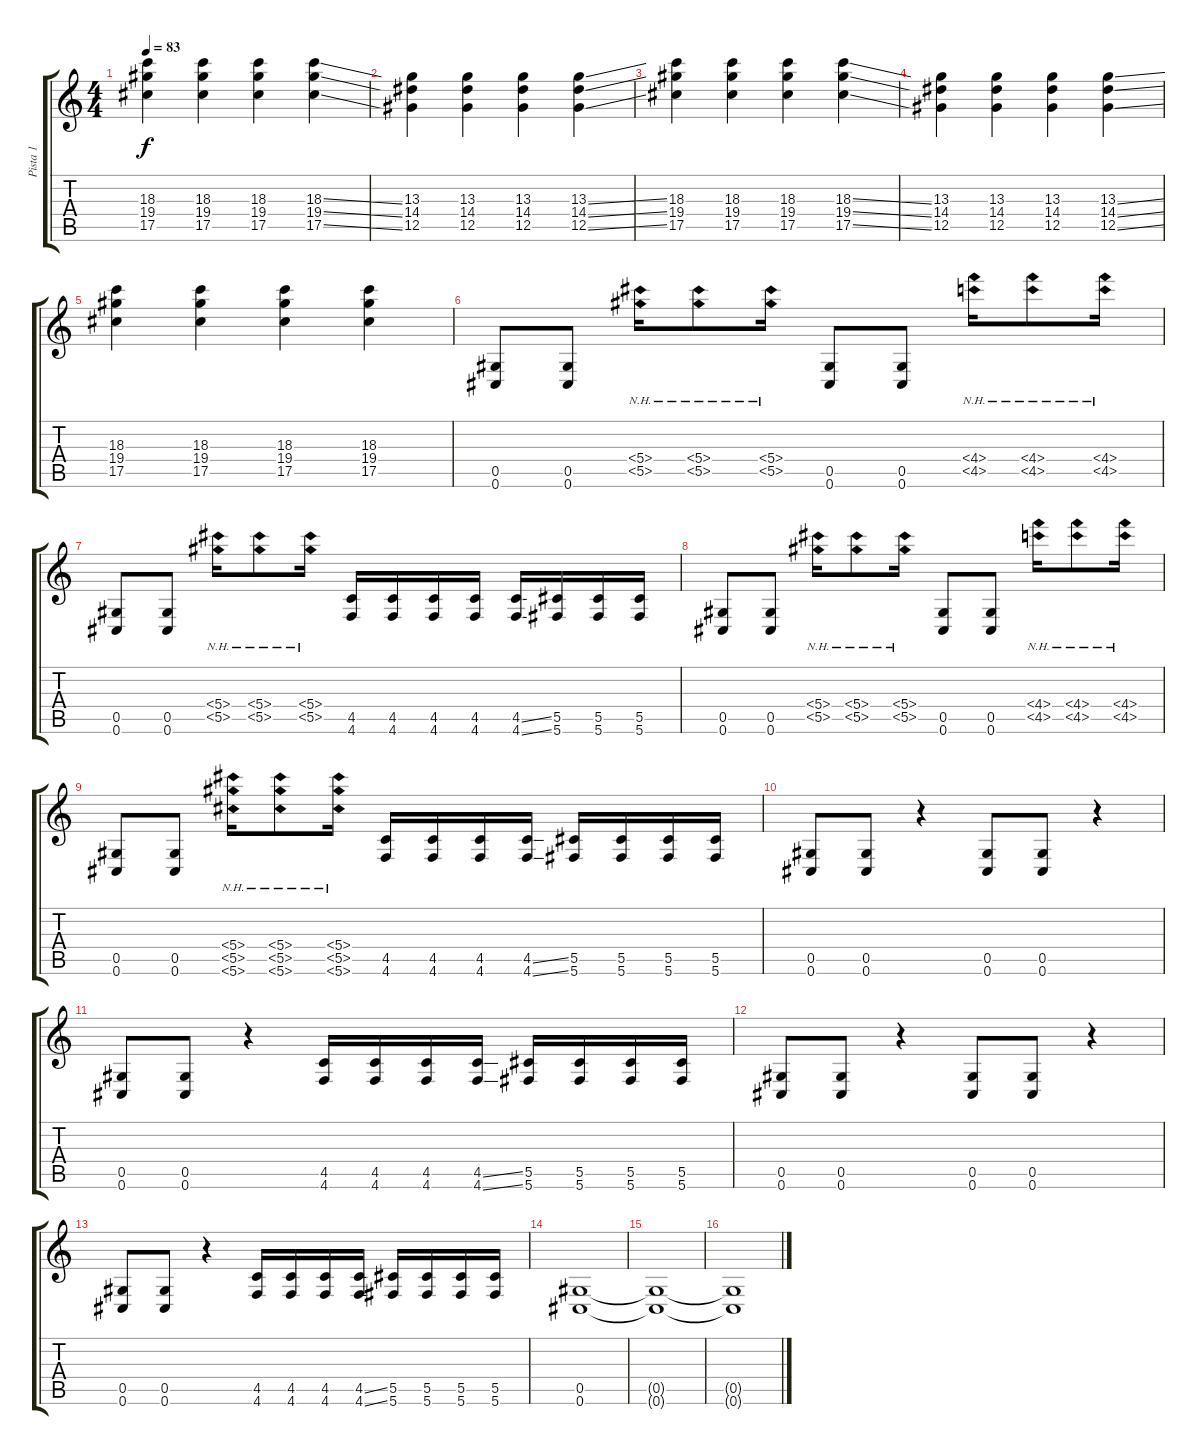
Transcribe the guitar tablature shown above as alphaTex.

\track ("Pista 1" "Pista 1") {instrument overdrivenguitar}
\staff {score tabs}
\tuning (Eb4 Bb3 Gb3 Db3 Ab2 Db2) {hide}
\ts (4 4)
\tempo 83
\clef g2
\ks c
(18.3 19.4 17.5).4{dy f} (18.3 19.4 17.5).4 (18.3 19.4 17.5).4 (18.3{ss} 19.4{ss} 17.5{ss}).4 |
(13.3 14.4 12.5).4 (13.3 14.4 12.5).4 (13.3 14.4 12.5).4 (13.3{ss} 14.4{ss} 12.5{ss}).4 |
(18.3 19.4 17.5).4 (18.3 19.4 17.5).4 (18.3 19.4 17.5).4 (18.3{ss} 19.4{ss} 17.5{ss}).4 |
(13.3 14.4 12.5).4 (13.3 14.4 12.5).4 (13.3 14.4 12.5).4 (13.3{ss} 14.4{ss} 12.5{ss}).4 |
(18.3 19.4 17.5).4 (18.3 19.4 17.5).4 (18.3 19.4 17.5).4 (18.3 19.4 17.5).4 |
(0.5 0.6).8 (0.5 0.6).8 (5.4{nh} 5.5{nh}).16 (5.4{nh} 5.5{nh}).8 (5.4{nh} 5.5{nh}).16 (0.5 0.6).8 (0.5 0.6).8 (4.4{nh} 4.5{nh}).16 (4.4{nh} 4.5{nh}).8 (4.4{nh} 4.5{nh}).16 |
(0.5 0.6).8 (0.5 0.6).8 (5.4{nh} 5.5{nh}).16 (5.4{nh} 5.5{nh}).8 (5.4{nh} 5.5{nh}).16 (4.5 4.6).16 (4.5 4.6).16 (4.5 4.6).16 (4.5 4.6).16 (4.5{ss} 4.6{ss}).16 (5.5 5.6).16 (5.5 5.6).16 (5.5 5.6).16 |
(0.5 0.6).8 (0.5 0.6).8 (5.4{nh} 5.5{nh}).16 (5.4{nh} 5.5{nh}).8 (5.4{nh} 5.5{nh}).16 (0.5 0.6).8 (0.5 0.6).8 (4.4{nh} 4.5{nh}).16 (4.4{nh} 4.5{nh}).8 (4.4{nh} 4.5{nh}).16 |
(0.5 0.6).8 (0.5 0.6).8 (5.4{nh} 5.5{nh} 5.6{nh}).16 (5.4{nh} 5.5{nh} 5.6{nh}).8 (5.4{nh} 5.5{nh} 5.6{nh}).16 (4.5 4.6).16 (4.5 4.6).16 (4.5 4.6).16 (4.5{ss} 4.6{ss}).16 (5.5 5.6).16 (5.5 5.6).16 (5.5 5.6).16 (5.5 5.6).16 |
(0.5 0.6).8 (0.5 0.6).8 r.4 (0.5 0.6).8 (0.5 0.6).8 r.4 |
(0.5 0.6).8 (0.5 0.6).8 r.4 (4.5 4.6).16 (4.5 4.6).16 (4.5 4.6).16 (4.5{ss} 4.6{ss}).16 (5.5 5.6).16 (5.5 5.6).16 (5.5 5.6).16 (5.5 5.6).16 |
(0.5 0.6).8 (0.5 0.6).8 r.4 (0.5 0.6).8 (0.5 0.6).8 r.4 |
(0.5 0.6).8 (0.5 0.6).8 r.4 (4.5 4.6).16 (4.5 4.6).16 (4.5 4.6).16 (4.5{ss} 4.6{ss}).16 (5.5 5.6).16 (5.5 5.6).16 (5.5 5.6).16 (5.5 5.6).16 |
(0.5 0.6).1 |
(0.5{t} 0.6{t}).1 |
(0.5{t} 0.6{t}).1
